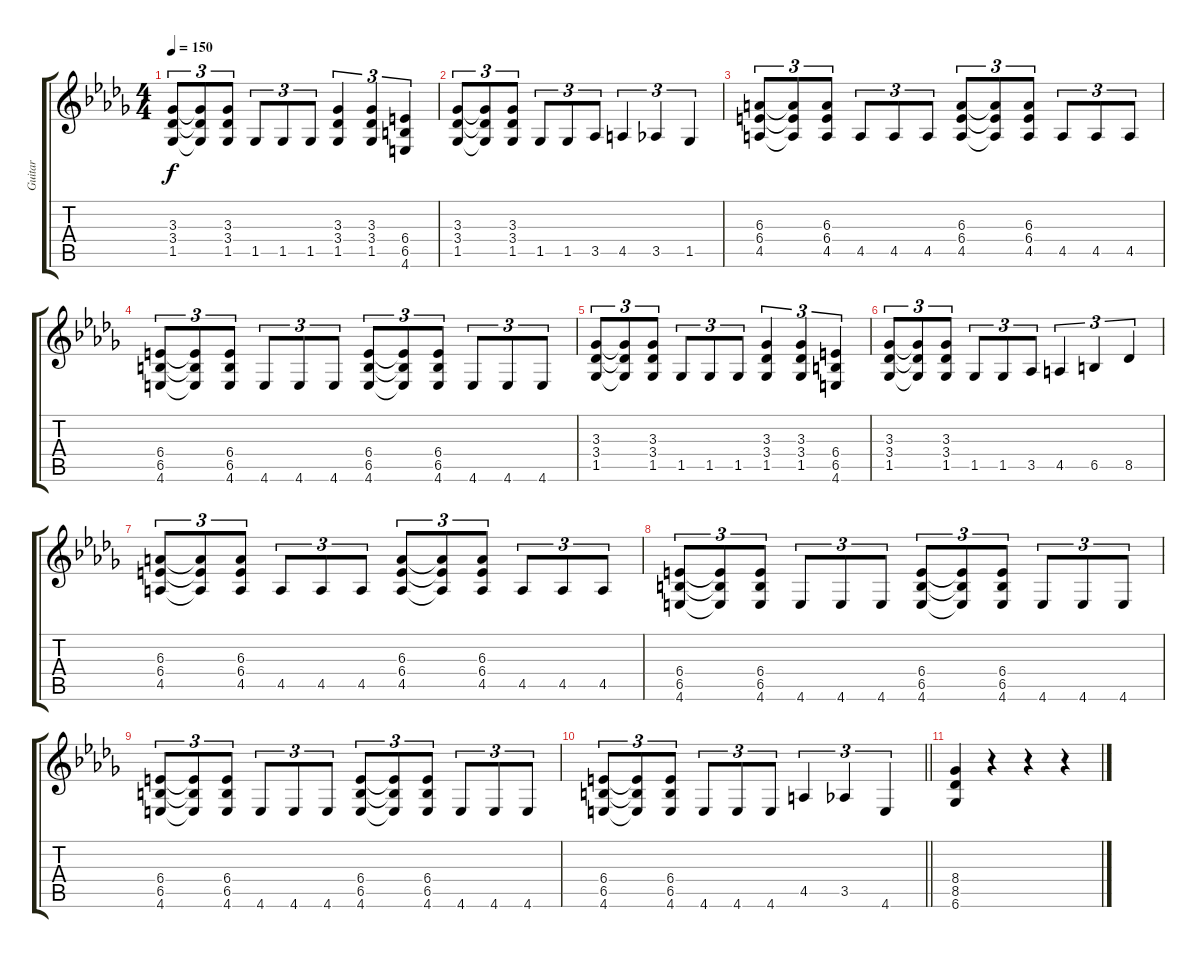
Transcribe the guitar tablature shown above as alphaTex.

\track ("Guitar" "Guitar") {instrument distortionguitar}
\staff {score tabs}
\tuning (C4 G3 Eb3 Bb2 F2 C2) {hide}
\ts (4 4)
\tempo 150
\clef g2
\ks bbminor
(3.3 3.4 1.5).8{tu (3 2) dy f} (3.3{t} 3.4{t} 1.5{t}).8{tu (3 2)} (3.3 3.4 1.5).8{tu (3 2)} 1.5.8{tu (3 2)} 1.5.8{tu (3 2)} 1.5.8{tu (3 2)} (3.3 3.4 1.5).4{tu (3 2)} (3.3 3.4 1.5).4{tu (3 2)} (6.4 6.5 4.6).4{tu (3 2)} |
(3.3 3.4 1.5).8{tu (3 2)} (3.3{t} 3.4{t} 1.5{t}).8{tu (3 2)} (3.3 3.4 1.5).8{tu (3 2)} 1.5.8{tu (3 2)} 1.5.8{tu (3 2)} 3.5.8{tu (3 2)} 4.5.4{tu (3 2)} 3.5.4{tu (3 2)} 1.5.4{tu (3 2)} |
(6.3 6.4 4.5).8{tu (3 2)} (6.3{t} 6.4{t} 4.5{t}).8{tu (3 2)} (6.3 6.4 4.5).8{tu (3 2)} 4.5.8{tu (3 2)} 4.5.8{tu (3 2)} 4.5.8{tu (3 2)} (6.3 6.4 4.5).8{tu (3 2)} (6.3{t} 6.4{t} 4.5{t}).8{tu (3 2)} (6.3 6.4 4.5).8{tu (3 2)} 4.5.8{tu (3 2)} 4.5.8{tu (3 2)} 4.5.8{tu (3 2)} |
(6.4 6.5 4.6).8{tu (3 2)} (6.4{t} 6.5{t} 4.6{t}).8{tu (3 2)} (6.4 6.5 4.6).8{tu (3 2)} 4.6.8{tu (3 2)} 4.6.8{tu (3 2)} 4.6.8{tu (3 2)} (6.4 6.5 4.6).8{tu (3 2)} (6.4{t} 6.5{t} 4.6{t}).8{tu (3 2)} (6.4 6.5 4.6).8{tu (3 2)} 4.6.8{tu (3 2)} 4.6.8{tu (3 2)} 4.6.8{tu (3 2)} |
(3.3 3.4 1.5).8{tu (3 2)} (3.3{t} 3.4{t} 1.5{t}).8{tu (3 2)} (3.3 3.4 1.5).8{tu (3 2)} 1.5.8{tu (3 2)} 1.5.8{tu (3 2)} 1.5.8{tu (3 2)} (3.3 3.4 1.5).4{tu (3 2)} (3.3 3.4 1.5).4{tu (3 2)} (6.4 6.5 4.6).4{tu (3 2)} |
(3.3 3.4 1.5).8{tu (3 2)} (3.3{t} 3.4{t} 1.5{t}).8{tu (3 2)} (3.3 3.4 1.5).8{tu (3 2)} 1.5.8{tu (3 2)} 1.5.8{tu (3 2)} 3.5.8{tu (3 2)} 4.5.4{tu (3 2)} 6.5.4{tu (3 2)} 8.5.4{tu (3 2)} |
(6.3 6.4 4.5).8{tu (3 2)} (6.3{t} 6.4{t} 4.5{t}).8{tu (3 2)} (6.3 6.4 4.5).8{tu (3 2)} 4.5.8{tu (3 2)} 4.5.8{tu (3 2)} 4.5.8{tu (3 2)} (6.3 6.4 4.5).8{tu (3 2)} (6.3{t} 6.4{t} 4.5{t}).8{tu (3 2)} (6.3 6.4 4.5).8{tu (3 2)} 4.5.8{tu (3 2)} 4.5.8{tu (3 2)} 4.5.8{tu (3 2)} |
(6.4 6.5 4.6).8{tu (3 2)} (6.4{t} 6.5{t} 4.6{t}).8{tu (3 2)} (6.4 6.5 4.6).8{tu (3 2)} 4.6.8{tu (3 2)} 4.6.8{tu (3 2)} 4.6.8{tu (3 2)} (6.4 6.5 4.6).8{tu (3 2)} (6.4{t} 6.5{t} 4.6{t}).8{tu (3 2)} (6.4 6.5 4.6).8{tu (3 2)} 4.6.8{tu (3 2)} 4.6.8{tu (3 2)} 4.6.8{tu (3 2)} |
(6.4 6.5 4.6).8{tu (3 2)} (6.4{t} 6.5{t} 4.6{t}).8{tu (3 2)} (6.4 6.5 4.6).8{tu (3 2)} 4.6.8{tu (3 2)} 4.6.8{tu (3 2)} 4.6.8{tu (3 2)} (6.4 6.5 4.6).8{tu (3 2)} (6.4{t} 6.5{t} 4.6{t}).8{tu (3 2)} (6.4 6.5 4.6).8{tu (3 2)} 4.6.8{tu (3 2)} 4.6.8{tu (3 2)} 4.6.8{tu (3 2)} |
\barLineRight lightlight
(6.4 6.5 4.6).8{tu (3 2)} (6.4{t} 6.5{t} 4.6{t}).8{tu (3 2)} (6.4 6.5 4.6).8{tu (3 2)} 4.6.8{tu (3 2)} 4.6.8{tu (3 2)} 4.6.8{tu (3 2)} 4.5.4{tu (3 2)} 3.5.4{tu (3 2)} 4.6.4{tu (3 2)} |
(8.4 8.5 6.6).4 r.4 r.4 r.4
